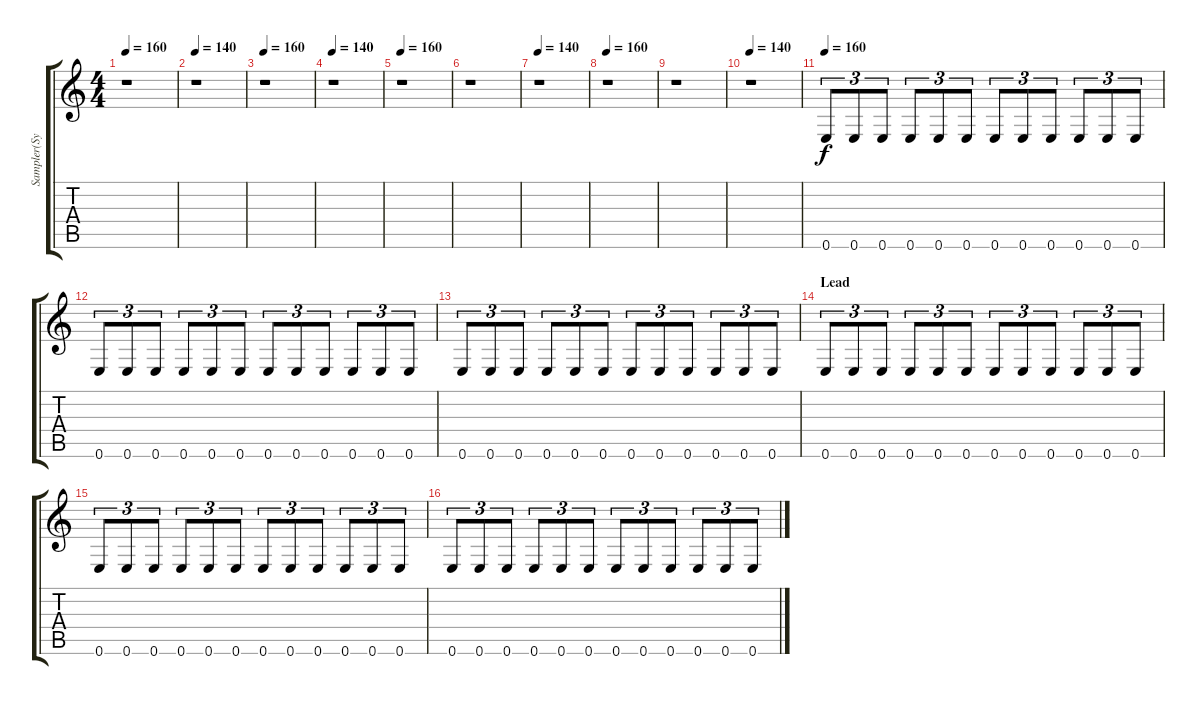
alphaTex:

\track ("Sampler(Synth Base)" "Sampler(Sy") {instrument synthbass1}
\staff {score tabs}
\tuning (E4 B3 G3 D3 A2 E2) {hide}
\ts (4 4)
\tempo 160
\clef g2
\ks c
r.1{dy f instrument synthbass1} |
\tempo 140
r.1 |
\tempo 160
r.1 |
\tempo 140
r.1 |
\tempo 160
r.1 |
r.1 |
\tempo 140
r.1 |
\tempo 160
r.1 |
r.1 |
\tempo 140
r.1 |
\tempo 160
0.6.8{tu (3 2)} 0.6.8{tu (3 2)} 0.6.8{tu (3 2)} 0.6.8{tu (3 2)} 0.6.8{tu (3 2)} 0.6.8{tu (3 2)} 0.6.8{tu (3 2)} 0.6.8{tu (3 2)} 0.6.8{tu (3 2)} 0.6.8{tu (3 2)} 0.6.8{tu (3 2)} 0.6.8{tu (3 2)} |
0.6.8{tu (3 2)} 0.6.8{tu (3 2)} 0.6.8{tu (3 2)} 0.6.8{tu (3 2)} 0.6.8{tu (3 2)} 0.6.8{tu (3 2)} 0.6.8{tu (3 2)} 0.6.8{tu (3 2)} 0.6.8{tu (3 2)} 0.6.8{tu (3 2)} 0.6.8{tu (3 2)} 0.6.8{tu (3 2)} |
0.6.8{tu (3 2)} 0.6.8{tu (3 2)} 0.6.8{tu (3 2)} 0.6.8{tu (3 2)} 0.6.8{tu (3 2)} 0.6.8{tu (3 2)} 0.6.8{tu (3 2)} 0.6.8{tu (3 2)} 0.6.8{tu (3 2)} 0.6.8{tu (3 2)} 0.6.8{tu (3 2)} 0.6.8{tu (3 2)} |
\section ("" "Lead")
0.6.8{tu (3 2)} 0.6.8{tu (3 2)} 0.6.8{tu (3 2)} 0.6.8{tu (3 2)} 0.6.8{tu (3 2)} 0.6.8{tu (3 2)} 0.6.8{tu (3 2)} 0.6.8{tu (3 2)} 0.6.8{tu (3 2)} 0.6.8{tu (3 2)} 0.6.8{tu (3 2)} 0.6.8{tu (3 2)} |
0.6.8{tu (3 2)} 0.6.8{tu (3 2)} 0.6.8{tu (3 2)} 0.6.8{tu (3 2)} 0.6.8{tu (3 2)} 0.6.8{tu (3 2)} 0.6.8{tu (3 2)} 0.6.8{tu (3 2)} 0.6.8{tu (3 2)} 0.6.8{tu (3 2)} 0.6.8{tu (3 2)} 0.6.8{tu (3 2)} |
0.6.8{tu (3 2)} 0.6.8{tu (3 2)} 0.6.8{tu (3 2)} 0.6.8{tu (3 2)} 0.6.8{tu (3 2)} 0.6.8{tu (3 2)} 0.6.8{tu (3 2)} 0.6.8{tu (3 2)} 0.6.8{tu (3 2)} 0.6.8{tu (3 2)} 0.6.8{tu (3 2)} 0.6.8{tu (3 2)}
